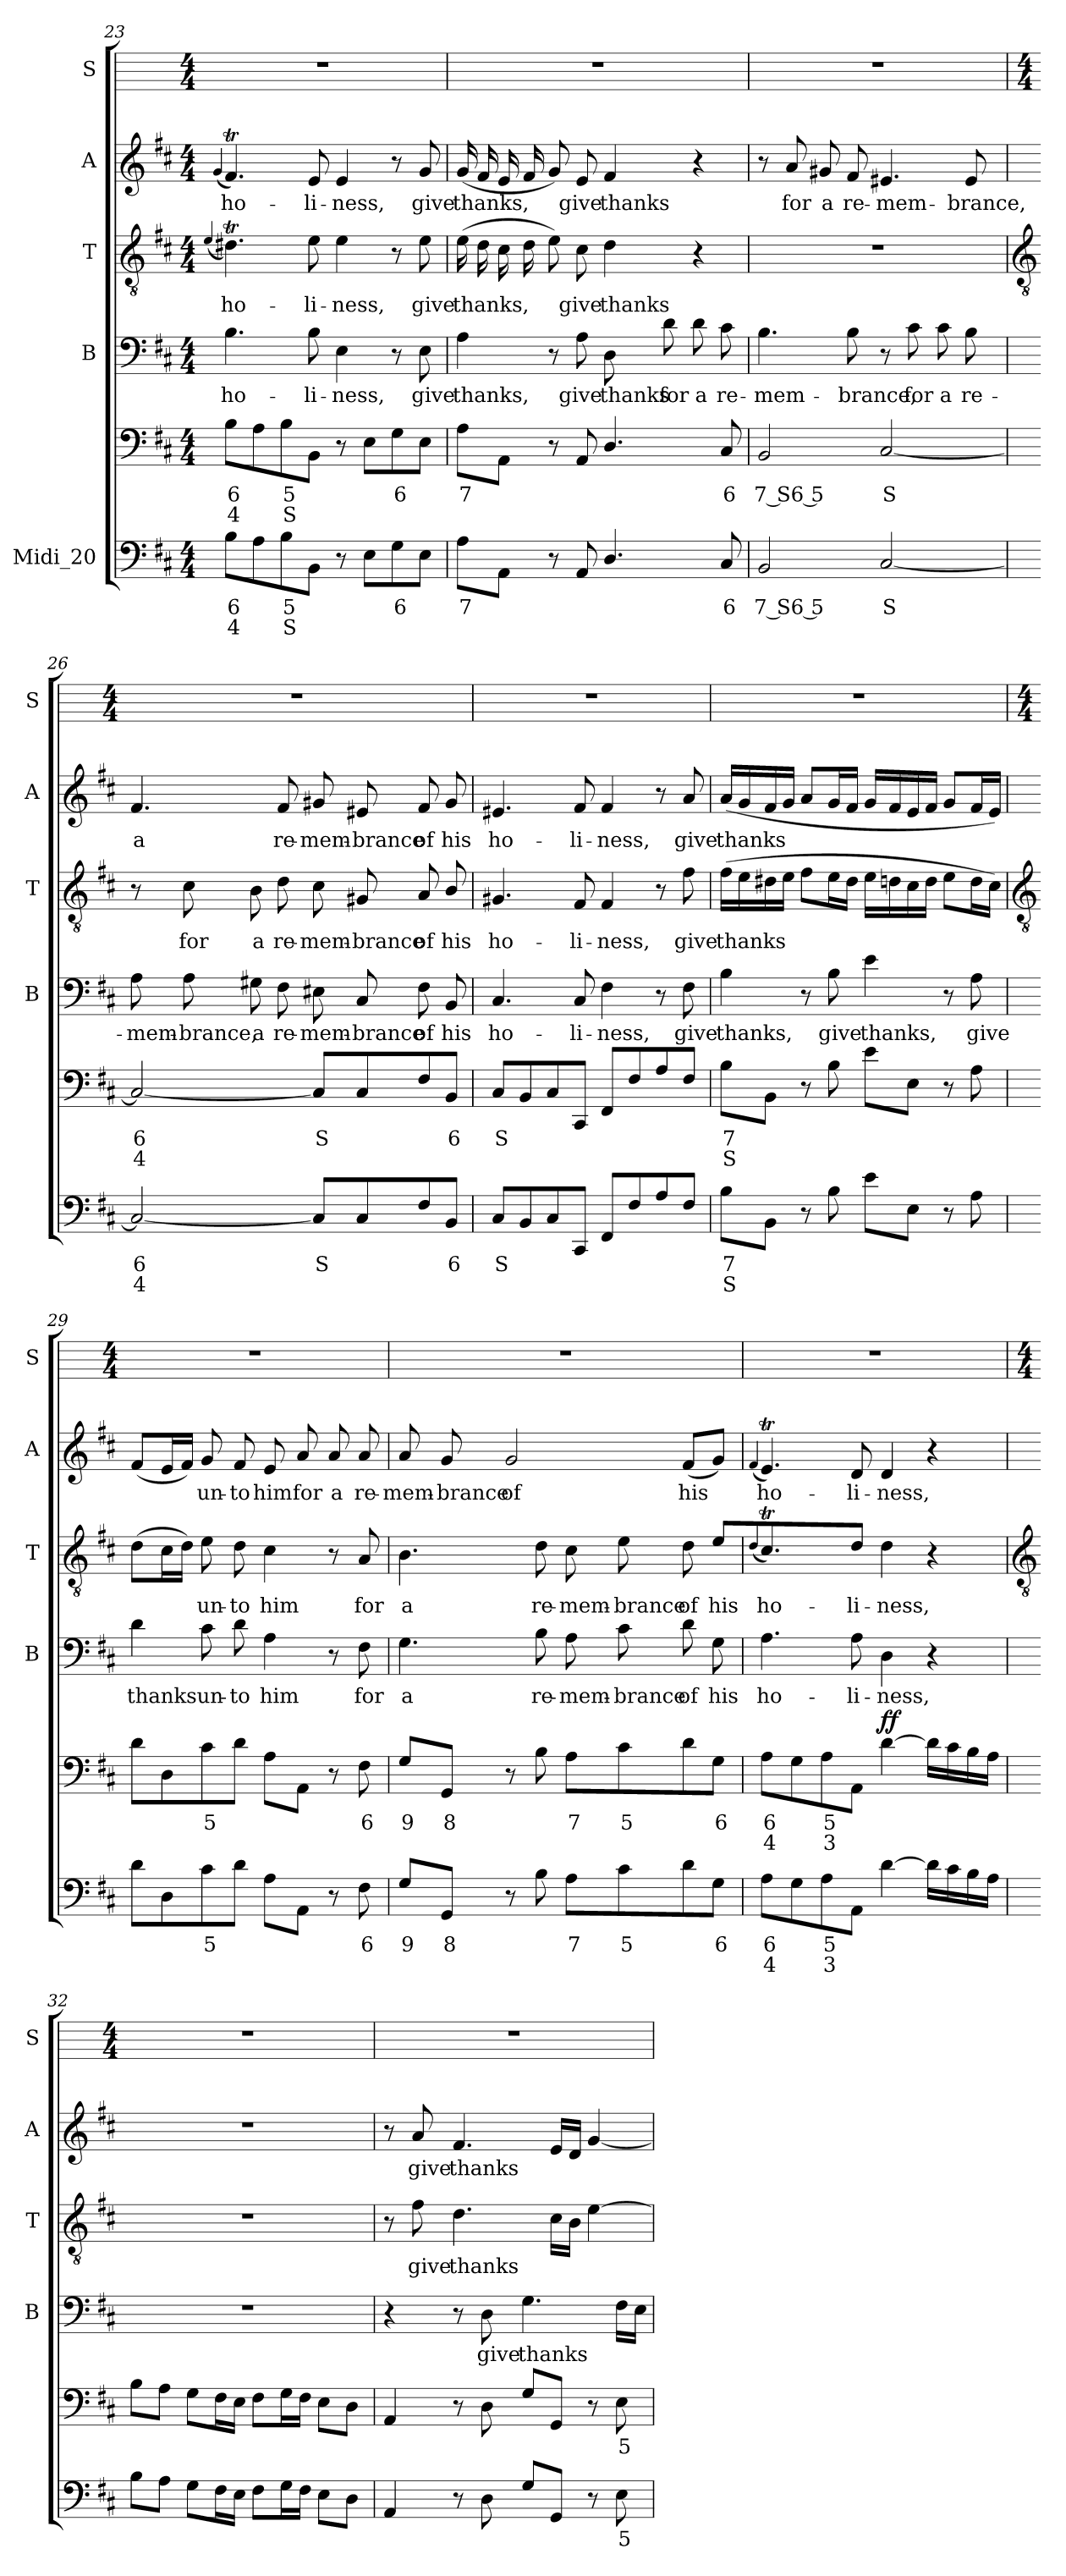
**kern	**text	**text	**kern	**text	**text	**dynam	**kern	**text	**kern	**text	**kern	**text	**kern
*part5	*part5	*part5	*part5	*part5	*part5	*part5	*part4	*part4	*part3	*part3	*part2	*part2	*part1
*staff6	*staff6	*staff6	*staff5	*staff5	*staff5	*staff5/6	*staff4	*staff4	*staff3	*staff3	*staff2	*staff2	*staff1
*I"Midi_20	*	*	*	*	*	*	*I"B	*	*I"T	*	*I"A	*	*I"S
*	*	*	*	*	*	*	*I'B	*	*I'T	*	*I'A	*	*I'S
!!LO:LB:g=z
*	*	*	*clefF4	*	*	*	*clefF4	*	*clefGv2	*	*clefG2	*	*
*k[f#c#]	*	*	*k[f#c#]	*	*	*	*k[f#c#]	*	*k[f#c#]	*	*k[f#c#]	*	*
*D:	*	*	*D:	*	*	*	*D:	*	*D:	*	*D:	*	*
*M4/4	*	*	*M4/4	*	*	*	*M4/4	*	*M4/4	*	*M4/4	*	*M4/4
=23	=23	=23	=23	=23	=23	=23	=23	=23	=23	=23	=23	=23	=23
.	.	.	.	.	.	.	.	.	(>4qqe/	.	(<4qqg/	.	.
!	!LO:LY:b	!LO:LY:b	!	!LO:LY:b	!LO:LY:b	!	!	!LO:LY:b	!	!LO:LY:b	!	!LO:LY:b	!
8BL	6	4	8BL	6	4	.	4.B	ho-	4.d#Xt)	ho-	4.f#t)	ho-	1r
8A	.	.	8A	.	.	.	.	.	.	.	.	.	.
!	!LO:LY:b	!LO:LY:b	!	!LO:LY:b	!LO:LY:b	!	!	!	!	!	!	!	!
8B	5	S	8B	5	S	.	.	.	.	.	.	.	.
!	!	!	!	!	!	!	!	!LO:LY:b	!	!LO:LY:b	!	!LO:LY:b	!
8BBJ	.	.	8BBJ	.	.	.	8B	-li-	8e	-li-	8e	-li-	.
!	!	!	!	!	!	!	!	!LO:LY:b	!	!LO:LY:b	!	!LO:LY:b	!
8r	.	.	8r	.	.	.	4E	-ness,	4e	-ness,	4e	-ness,	.
8EL	.	.	8EL	.	.	.	.	.	.	.	.	.	.
!	!LO:LY:b	!	!	!LO:LY:b	!	!	!	!	!	!	!	!	!
8G	6	.	8G	6	.	.	8r	.	8r	.	8r	.	.
!	!	!	!	!	!	!	!	!LO:LY:b	!	!LO:LY:b	!	!LO:LY:b	!
8EJ	.	.	8EJ	.	.	.	8E	give	8e	give	8g	give	.
=24	=24	=24	=24	=24	=24	=24	=24	=24	=24	=24	=24	=24	=24
!	!LO:LY:b	!	!	!LO:LY:b	!	!	!	!LO:LY:b	!	!LO:LY:b	!	!LO:LY:b	!
8AL	7	.	8AL	7	.	.	4A	thanks,	(>16eLL	thanks,	(<16gLL	thanks,	1r
.	.	.	.	.	.	.	.	.	16d	.	16f#	.	.
8AAJ	.	.	8AAJ	.	.	.	.	.	16c#	.	16e	.	.
.	.	.	.	.	.	.	.	.	16d	.	16f#	.	.
8r	.	.	8r	.	.	.	8r	.	8eJ)	.	8gJ)	.	.
!	!	!	!	!	!	!	!	!LO:LY:b	!	!LO:LY:b	!	!LO:LY:b	!
8AA	.	.	8AA	.	.	.	8A	give	8c#	give	8e	give	.
!	!	!	!	!	!	!	!	!LO:LY:b	!	!LO:LY:b	!	!LO:LY:b	!
4.D/	.	.	4.D/	.	.	.	8D	thanks	4d	thanks	4f#	thanks	.
!	!	!	!	!	!	!	!	!LO:LY:b	!	!	!	!	!
.	.	.	.	.	.	.	8d	for	.	.	.	.	.
!	!	!	!	!	!	!	!	!LO:LY:b	!	!	!	!	!
.	.	.	.	.	.	.	8d	a	4r	.	4r	.	.
!	!LO:LY:b	!	!	!LO:LY:b	!	!	!	!LO:LY:b	!	!	!	!	!
8C#	6	.	8C#	6	.	.	8c#	re-	.	.	.	.	.
=25	=25	=25	=25	=25	=25	=25	=25	=25	=25	=25	=25	=25	=25
!	!LO:LY:b	!	!	!LO:LY:b	!	!	!	!LO:LY:b	!	!	!	!	!
2BB	7 S6 5	.	2BB	7 S6 5	.	.	4.B	-mem-	1r	.	8r	.	1r
!	!	!	!	!	!	!	!	!	!	!	!	!LO:LY:b	!
.	.	.	.	.	.	.	.	.	.	.	8a	for	.
!	!	!	!	!	!	!	!	!	!	!	!	!LO:LY:b	!
.	.	.	.	.	.	.	.	.	.	.	8g#X	a	.
!	!	!	!	!	!	!	!	!LO:LY:b	!	!	!	!LO:LY:b	!
.	.	.	.	.	.	.	8B	-brance,	.	.	8f#	re-	.
!	!LO:LY:b	!	!	!LO:LY:b	!	!	!	!	!	!	!	!LO:LY:b	!
[2C#	S	.	[2C#	S	.	.	8r	.	.	.	4.e#X	-mem-	.
!	!	!	!	!	!	!	!	!LO:LY:b	!	!	!	!	!
.	.	.	.	.	.	.	8c#	for	.	.	.	.	.
!	!	!	!	!	!	!	!	!LO:LY:b	!	!	!	!	!
.	.	.	.	.	.	.	8c#	a	.	.	.	.	.
!	!	!	!	!	!	!	!	!LO:LY:b	!	!	!	!LO:LY:b	!
.	.	.	.	.	.	.	8B	re-	.	.	8e#	-brance,	.
!!LO:LB:g=z
=26	=26	=26	=26	=26	=26	=26	=26	=26	=26	=26	=26	=26	=26
*	*	*	*	*	*	*	*	*	*clefGv2	*	*	*	*
*	*	*	*	*	*	*	*	*	*	*	*	*	*M4/4
!	!LO:LY:b	!LO:LY:b	!	!LO:LY:b	!LO:LY:b	!	!	!LO:LY:b	!	!	!	!LO:LY:b	!
2C#_	6	4	2C#_	6	4	.	8A	-mem-	8r	.	4.f#	a	1r
!	!	!	!	!	!	!	!	!LO:LY:b	!	!LO:LY:b	!	!	!
.	.	.	.	.	.	.	8A	-brance,	8c#	for	.	.	.
!	!	!	!	!	!	!	!	!LO:LY:b	!	!LO:LY:b	!	!	!
.	.	.	.	.	.	.	8G#X	a	8B	a	.	.	.
!	!	!	!	!	!	!	!	!LO:LY:b	!	!LO:LY:b	!	!LO:LY:b	!
.	.	.	.	.	.	.	8F#	re-	8d	re-	8f#	re-	.
!	!LO:LY:b	!	!	!LO:LY:b	!	!	!	!LO:LY:b	!	!LO:LY:b	!	!LO:LY:b	!
8C#/L]	S	.	8C#/L]	S	.	.	8E#X	-mem-	8c#	-mem-	8g#X	-mem-	.
!	!	!	!	!	!	!	!	!LO:LY:b	!	!LO:LY:b	!	!LO:LY:b	!
8C#/	.	.	8C#/	.	.	.	8C#	-brance	8G#X	-brance	8e#X	-brance	.
!	!	!	!	!	!	!	!	!LO:LY:b	!	!LO:LY:b	!	!LO:LY:b	!
8F#/	.	.	8F#/	.	.	.	8F#	of	8A	of	8f#	of	.
!	!LO:LY:b	!	!	!LO:LY:b	!	!	!	!LO:LY:b	!	!LO:LY:b	!	!LO:LY:b	!
8BBJ	6	.	8BBJ	6	.	.	8BB	his	8B/	his	8g#	his	.
=27	=27	=27	=27	=27	=27	=27	=27	=27	=27	=27	=27	=27	=27
!	!LO:LY:b	!	!	!LO:LY:b	!	!	!	!LO:LY:b	!	!LO:LY:b	!	!LO:LY:b	!
8C#L	S	.	8C#L	S	.	.	4.C#	ho-	4.G#X	ho-	4.e#X	ho-	1r
8BB	.	.	8BB	.	.	.	.	.	.	.	.	.	.
8C#	.	.	8C#	.	.	.	.	.	.	.	.	.	.
!	!	!	!	!	!	!	!	!LO:LY:b	!	!LO:LY:b	!	!LO:LY:b	!
8CC#J	.	.	8CC#J	.	.	.	8C#	-li-	8F#	-li-	8f#	-li-	.
!	!	!	!	!	!	!	!	!LO:LY:b	!	!LO:LY:b	!	!LO:LY:b	!
8FF#L	.	.	8FF#L	.	.	.	4F#	-ness,	4F#	-ness,	4f#	-ness,	.
8F#	.	.	8F#	.	.	.	.	.	.	.	.	.	.
8A	.	.	8A	.	.	.	8r	.	8r	.	8r	.	.
!	!	!	!	!	!	!	!	!LO:LY:b	!	!LO:LY:b	!	!LO:LY:b	!
8F#J	.	.	8F#J	.	.	.	8F#	give	8f#	give	8a	give	.
=28	=28	=28	=28	=28	=28	=28	=28	=28	=28	=28	=28	=28	=28
!	!LO:LY:b	!LO:LY:b	!	!LO:LY:b	!LO:LY:b	!	!	!LO:LY:b	!	!LO:LY:b	!	!LO:LY:b	!
8BL	7	S	8BL	7	S	.	4B	thanks,	(>16f#LL	thanks	(<16aLL	thanks	1r
.	.	.	.	.	.	.	.	.	16e	.	16g	.	.
8BBJ	.	.	8BBJ	.	.	.	.	.	16d#X	.	16f#	.	.
.	.	.	.	.	.	.	.	.	16eJJ	.	16gJJ	.	.
8r	.	.	8r	.	.	.	8r	.	8f#L	.	8aL	.	.
!	!	!	!	!	!	!	!	!LO:LY:b	!	!	!	!	!
8B	.	.	8B	.	.	.	8B	give	16eL	.	16gL	.	.
.	.	.	.	.	.	.	.	.	16d#JJ	.	16f#JJ	.	.
!	!	!	!	!	!	!	!	!LO:LY:b	!	!	!	!	!
8eL	.	.	8eL	.	.	.	4e	thanks,	16eLL	.	16gLL	.	.
.	.	.	.	.	.	.	.	.	16dn	.	16f#	.	.
8EJ	.	.	8EJ	.	.	.	.	.	16c#	.	16e	.	.
.	.	.	.	.	.	.	.	.	16dJJ	.	16f#JJ	.	.
8r	.	.	8r	.	.	.	8r	.	8eL	.	8gL	.	.
!	!	!	!	!	!	!	!	!LO:LY:b	!	!	!	!	!
8A	.	.	8A	.	.	.	8A	give	16dL	.	16f#L	.	.
.	.	.	.	.	.	.	.	.	16c#JJ)	.	16eJJ)	.	.
!!LO:LB:g=z
=29	=29	=29	=29	=29	=29	=29	=29	=29	=29	=29	=29	=29	=29
*	*	*	*	*	*	*	*	*	*clefGv2	*	*	*	*
*	*	*	*	*	*	*	*	*	*	*	*	*	*M4/4
!	!	!	!	!	!	!	!	!LO:LY:b	!	!	!	!	!
8dL	.	.	8dL	.	.	.	4d	thanks	(>8dL	.	(<8f#L	.	1r
8D	.	.	8D	.	.	.	.	.	16c#L	.	16eL	.	.
.	.	.	.	.	.	.	.	.	16dJJ)	.	16f#JJ)	.	.
!	!LO:LY:b	!	!	!LO:LY:b	!	!	!	!LO:LY:b	!	!LO:LY:b	!	!LO:LY:b	!
8c#	5	.	8c#	5	.	.	8c#	un-	8e	un-	8g	un-	.
!	!	!	!	!	!	!	!	!LO:LY:b	!	!LO:LY:b	!	!LO:LY:b	!
8dJ	.	.	8dJ	.	.	.	8d	-to	8d	-to	8f#	-to	.
!	!	!	!	!	!	!	!	!LO:LY:b	!	!LO:LY:b	!	!LO:LY:b	!
8AL	.	.	8AL	.	.	.	4A	him	4c#	him	8e	him	.
!	!	!	!	!	!	!	!	!	!	!	!	!LO:LY:b	!
8AAJ	.	.	8AAJ	.	.	.	.	.	.	.	8a	for	.
!	!	!	!	!	!	!	!	!	!	!	!	!LO:LY:b	!
8r	.	.	8r	.	.	.	8r	.	8r	.	8a	a	.
!	!LO:LY:b	!	!	!LO:LY:b	!	!	!	!LO:LY:b	!	!LO:LY:b	!	!LO:LY:b	!
8F#	6	.	8F#	6	.	.	8F#	for	8A	for	8a	re-	.
=30	=30	=30	=30	=30	=30	=30	=30	=30	=30	=30	=30	=30	=30
!	!LO:LY:b	!	!	!LO:LY:b	!	!	!	!LO:LY:b	!	!LO:LY:b	!	!LO:LY:b	!
8GL	9	.	8GL	9	.	.	4.G	a	4.B	a	8a	-mem-	1r
!	!LO:LY:b	!	!	!LO:LY:b	!	!	!	!	!	!	!	!LO:LY:b	!
8GGJ	8	.	8GGJ	8	.	.	.	.	.	.	8g	-brance	.
!	!	!	!	!	!	!	!	!	!	!	!	!LO:LY:b	!
8r	.	.	8r	.	.	.	.	.	.	.	2g	of	.
!	!	!	!	!	!	!	!	!LO:LY:b	!	!LO:LY:b	!	!	!
8B	.	.	8B	.	.	.	8B	re-	8d	re-	.	.	.
!	!LO:LY:b	!	!	!LO:LY:b	!	!	!	!LO:LY:b	!	!LO:LY:b	!	!	!
8AL	7	.	8AL	7	.	.	8A	-mem-	8c#	-mem-	.	.	.
!	!LO:LY:b	!	!	!LO:LY:b	!	!	!	!LO:LY:b	!	!LO:LY:b	!	!	!
8c#	5	.	8c#	5	.	.	8c#	-brance	8e	-brance	.	.	.
!	!	!	!	!	!	!	!	!LO:LY:b	!	!LO:LY:b	!	!LO:LY:b	!
8d	.	.	8d	.	.	.	8d	of	8d	of	(<8f#L	his	.
!	!LO:LY:b	!	!	!LO:LY:b	!	!	!	!LO:LY:b	!	!LO:LY:b	!	!	!
8GJ	6	.	8GJ	6	.	.	8G	his	8eL	his	8gJ)	.	.
=31	=31	=31	=31	=31	=31	=31	=31	=31	=31	=31	=31	=31	=31
.	.	.	.	.	.	.	.	.	(>4qqd/	.	(<4qqf#/	.	.
!	!LO:LY:b	!LO:LY:b	!	!LO:LY:b	!LO:LY:b	!	!	!LO:LY:b	!	!LO:LY:b	!	!LO:LY:b	!
8AL	6	4	8AL	6	4	.	4.A	ho-	4.c#t)	ho-	4.eT)	ho-	1r
8G	.	.	8G	.	.	.	.	.	.	.	.	.	.
!	!LO:LY:b	!LO:LY:b	!	!LO:LY:b	!LO:LY:b	!	!	!	!	!	!	!	!
8A	5	3	8A	5	3	.	.	.	.	.	.	.	.
!	!	!	!	!	!	!	!	!LO:LY:b	!	!LO:LY:b	!	!LO:LY:b	!
8AAJ	.	.	8AAJ	.	.	.	8A	-li-	8dJ	-li-	8d	-li-	.
!	!	!	!	!	!	!LO:DY:b=2	!	!LO:LY:b	!	!LO:LY:b	!	!LO:LY:b	!
!	!	!	!	!	!	!LO:DY:n=1:b	!	!	!	!	!	!	!
[4d	.	.	[4d	.	.	f f	4D	-ness,	4d	-ness,	4d	-ness,	.
16dLL]	.	.	16dLL]	.	.	.	4r	.	4r	.	4r	.	.
16c#	.	.	16c#	.	.	.	.	.	.	.	.	.	.
16B	.	.	16B	.	.	.	.	.	.	.	.	.	.
16AJJ	.	.	16AJJ	.	.	.	.	.	.	.	.	.	.
!!LO:LB:g=z
=32	=32	=32	=32	=32	=32	=32	=32	=32	=32	=32	=32	=32	=32
*	*	*	*	*	*	*	*	*	*clefGv2	*	*	*	*
*	*	*	*	*	*	*	*	*	*	*	*	*	*M4/4
8BL	.	.	8BL	.	.	.	1r	.	1r	.	1r	.	1r
8AJ	.	.	8AJ	.	.	.	.	.	.	.	.	.	.
8GL	.	.	8GL	.	.	.	.	.	.	.	.	.	.
16F#L	.	.	16F#L	.	.	.	.	.	.	.	.	.	.
16EJJ	.	.	16EJJ	.	.	.	.	.	.	.	.	.	.
8F#L	.	.	8F#L	.	.	.	.	.	.	.	.	.	.
16GL	.	.	16GL	.	.	.	.	.	.	.	.	.	.
16F#JJ	.	.	16F#JJ	.	.	.	.	.	.	.	.	.	.
8EL	.	.	8EL	.	.	.	.	.	.	.	.	.	.
8DJ	.	.	8DJ	.	.	.	.	.	.	.	.	.	.
=33	=33	=33	=33	=33	=33	=33	=33	=33	=33	=33	=33	=33	=33
4AA	.	.	4AA	.	.	.	4r	.	8r	.	8r	.	1r
!	!	!	!	!	!	!	!	!	!	!LO:LY:b	!	!LO:LY:b	!
.	.	.	.	.	.	.	.	.	8f#	give	8a	give	.
!	!	!	!	!	!	!	!	!	!	!LO:LY:b	!	!LO:LY:b	!
8r	.	.	8r	.	.	.	8r	.	4.d	thanks	4.f#	thanks	.
!	!	!	!	!	!	!LO:DY:b=2	!	!LO:LY:b	!	!	!	!	!
!	!	!	!	!	!	!LO:DY:n=1:b	!	!	!	!	!	!	!
8D	.	.	8D	.	.	mp mp	8D	give	.	.	.	.	.
!	!	!	!	!	!	!	!	!LO:LY:b	!	!	!	!	!
8GL	.	.	8GL	.	.	.	4.G	thanks	.	.	.	.	.
8GGJ	.	.	8GGJ	.	.	.	.	.	16c#LL	.	16eLL	.	.
.	.	.	.	.	.	.	.	.	16BJJ	.	16dJJ	.	.
8r	.	.	8r	.	.	.	.	.	[4e	.	[4g	.	.
!	!LO:LY:b	!	!	!LO:LY:b	!	!	!	!	!	!	!	!	!
8E	5	.	8E	5	.	.	16F#LL	.	.	.	.	.	.
.	.	.	.	.	.	.	16EJJ	.	.	.	.	.	.
=	=	=	=	=	=	=	=	=	=	=	=	=	=
*-	*-	*-	*-	*-	*-	*-	*-	*-	*-	*-	*-	*-	*-
